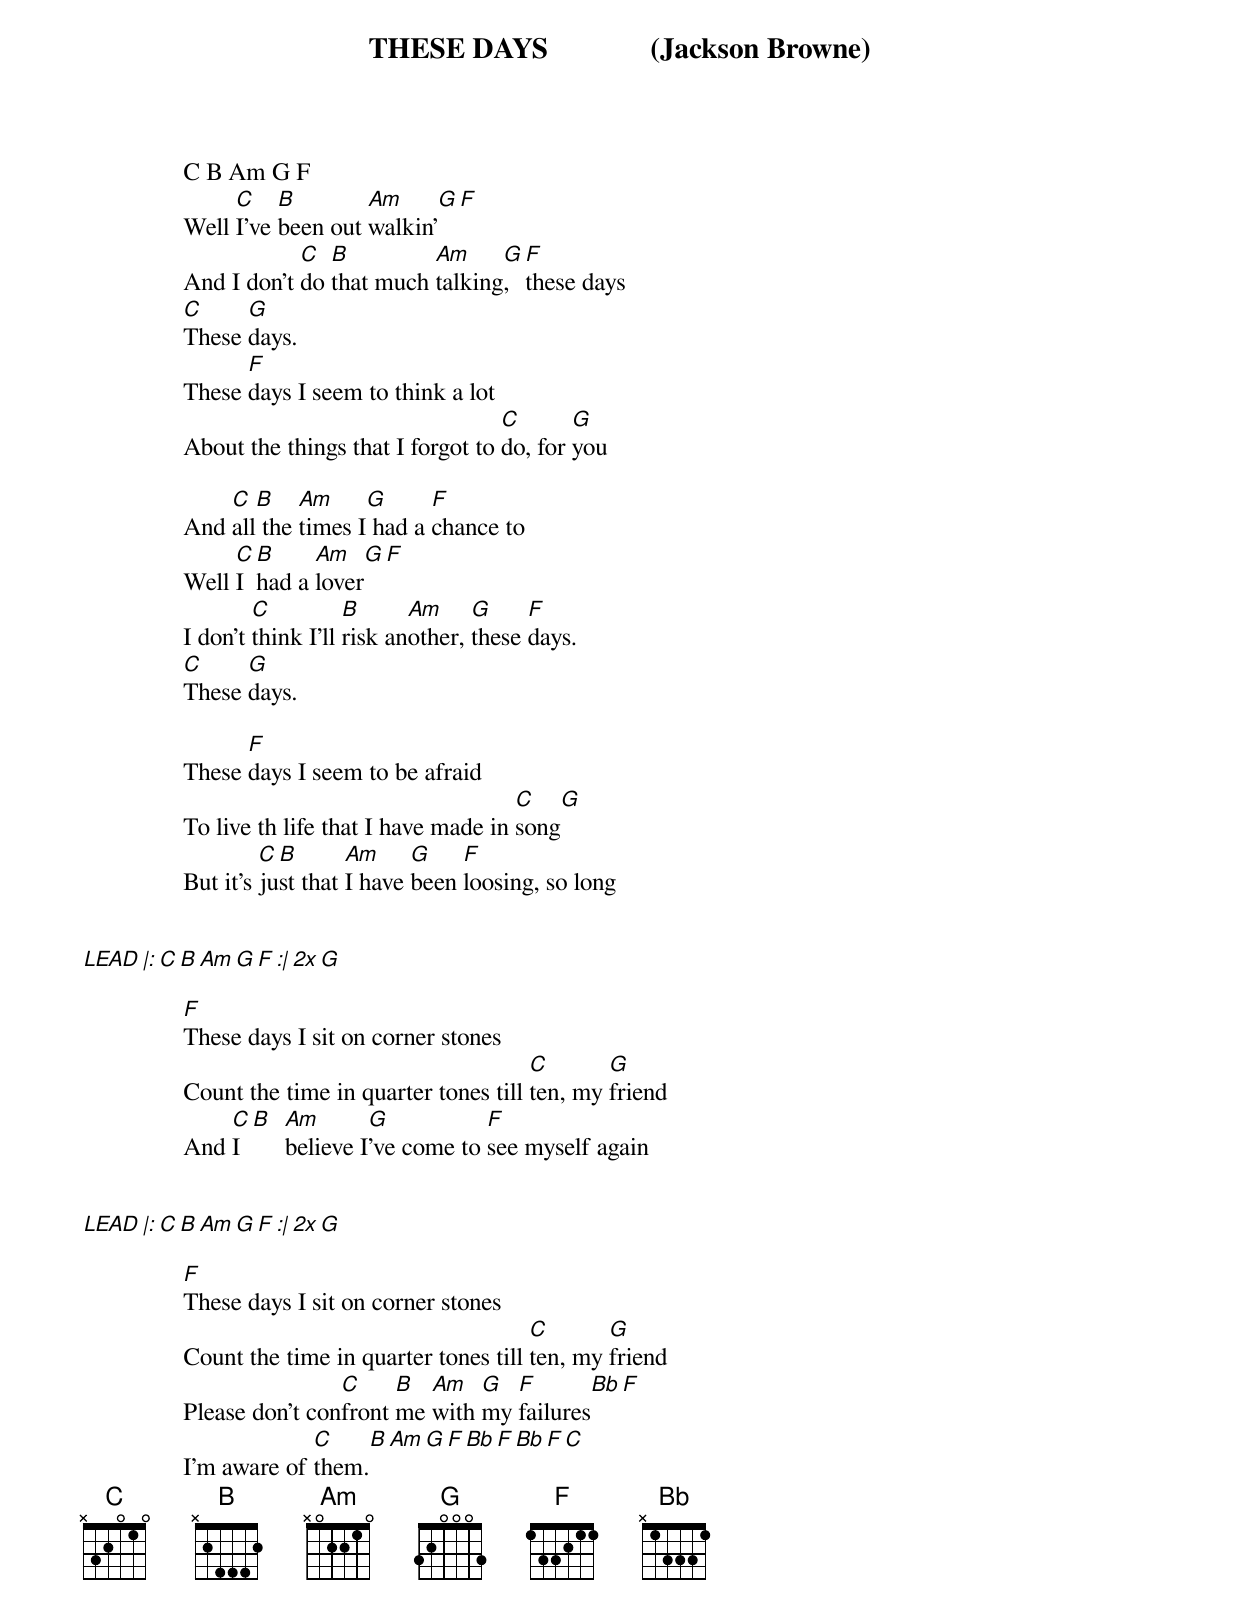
THESE DAYS		(Jackson Browne)

		C B Am G F
		     C    B        Am      G F
		Well I've been out walkin'
		            C  B         Am     G F
		And I don't do that much talking, these days
		C     G
		These days.
		      F
		These days I seem to think a lot
		                                  C       G
		About the things that I forgot to do, for you

		    C  B    Am     G      F
		And all the times I had a chance to
		     C B     Am   G F
		Well I had a lover
		        C          B      Am     G     F
		I don't think I'll risk another, these days.
		C     G
		These days.

		      F
		These days I seem to be afraid
		                                    C    G
		To live th life that I have made in song
		         C B       Am     G    F
		But it's just that I have been loosing, so long


		LEAD   |: C  B  Am  G  F :| 2x  G

		F
		These days I sit on corner stones
						     C       G
		Count the time in quarter tones till ten, my friend
		    C B Am       G           F
		And I   believe I've come to see myself again


		LEAD   |: C  B  Am  G  F :| 2x  G

		F
		These days I sit on corner stones
		                                     C       G
		Count the time in quarter tones till ten, my friend
		                C     B  Am   G  F        Bb F
		Please don't confront me with my failures
			     C    B Am G F Bb F Bb F C
		I'm aware of them.
